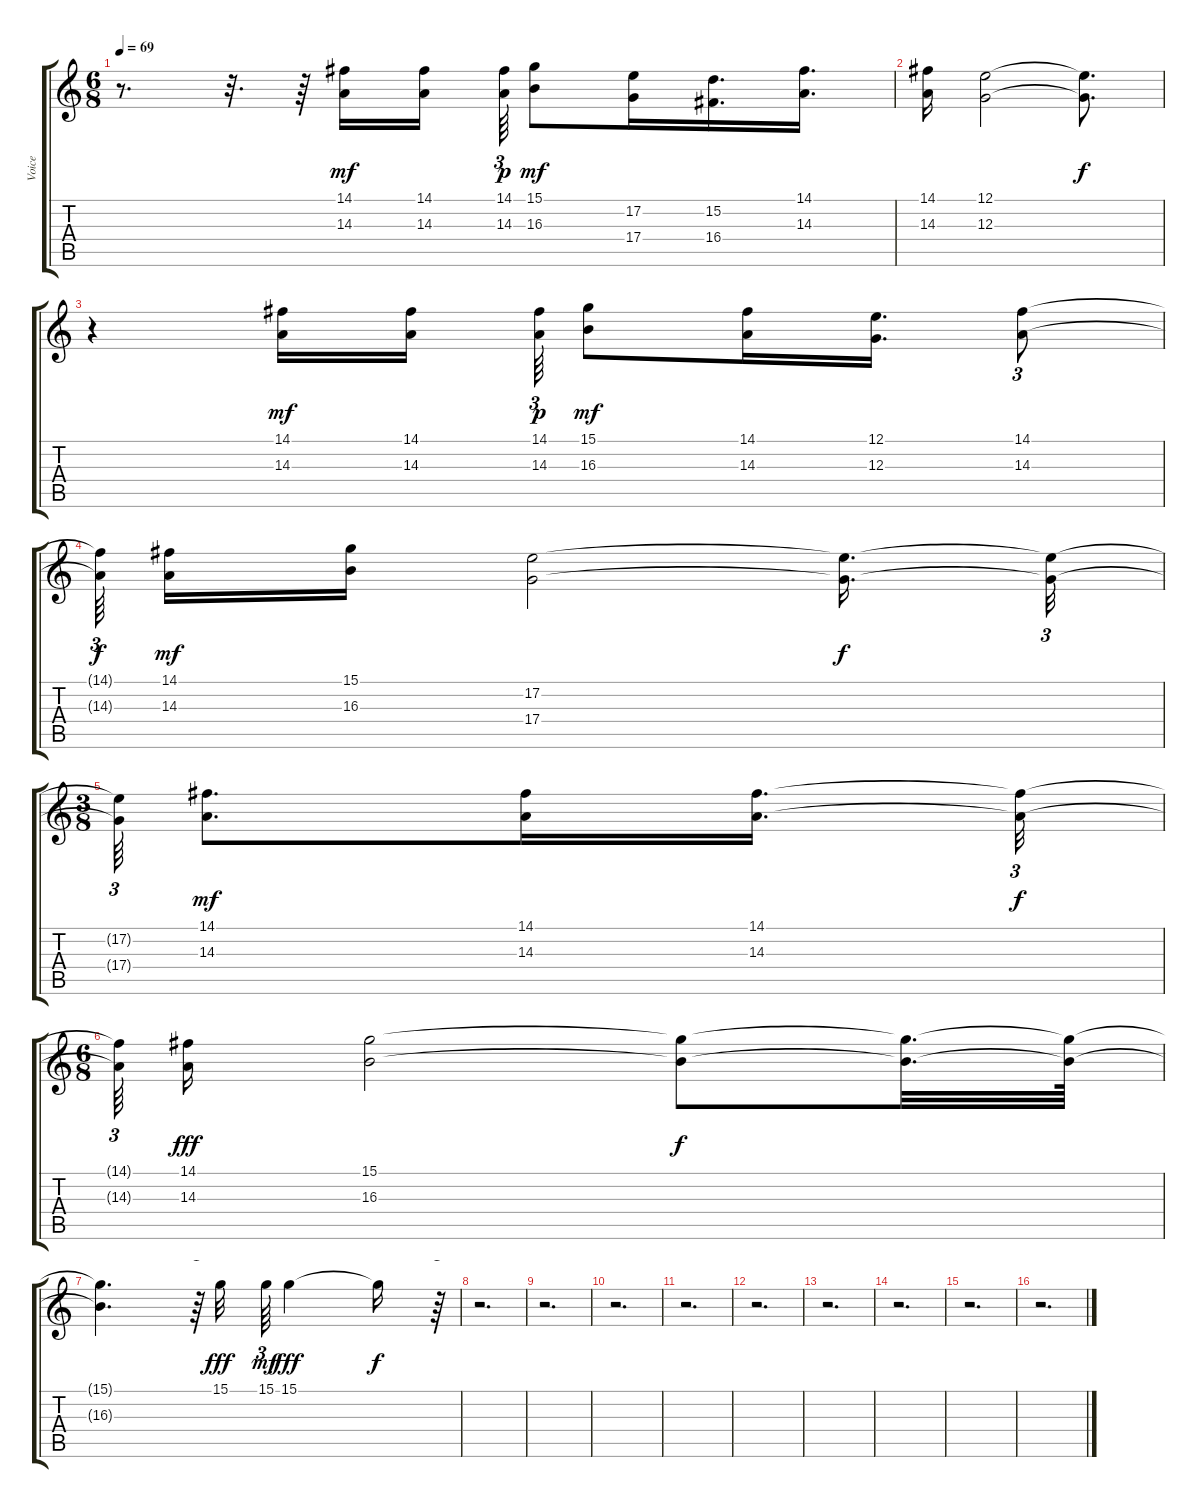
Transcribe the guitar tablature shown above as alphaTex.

\track ("Voice" "Voice") {instrument pad1newage}
\staff {score tabs}
\tuning (E4 B3 G3 D3 A2 E2) {hide}
\ts (6 8)
\tempo 69
\clef g2
\ks c
r.8{d dy f} r.32{d} r.64 (14.1 14.3).16{dy mf} (14.1 14.3).16 (14.1 14.3).64{tu (3 2) dy p} (15.1 16.3).8{dy mf} (17.2 17.4).16 (15.2 16.4).16{d} (14.1 14.3).16{d} |
(14.1 14.3).16 (12.1 12.3).2 (12.1{t} 12.3{t}).8{d dy f} |
r.4 (14.1 14.3).16{dy mf} (14.1 14.3).16 (14.1 14.3).64{tu (3 2) dy p} (15.1 16.3).8{dy mf} (14.1 14.3).16 (12.1 12.3).16{d} (14.1 14.3).8{tu (3 2)} |
(14.1{t} 14.3{t}).64{tu (3 2) dy f beam splitsecondary} (14.1 14.3).16{dy mf} (15.1 16.3).16 (17.2 17.4).2 (17.2{t} 17.4{t}).16{d dy f} (17.2{t} 17.4{t}).32{tu (3 2)} |
\ts (3 8)
(17.2{t} 17.4{t}).64{tu (3 2)} (14.1 14.3).8{d dy mf} (14.1 14.3).16 (14.1 14.3).16{d} (14.1{t} 14.3{t}).32{tu (3 2) dy f} |
\ts (6 8)
(14.1{t} 14.3{t}).64{tu (3 2)} (14.1 14.3).16{dy fff} (15.1 16.3).2 (15.1{t} 16.3{t}).8{dy f} (15.1{t} 16.3{t}).32{d} (15.1{t} 16.3{t}).64 |
(15.1{t} 16.3{t}).4{d} r.64{tu (3 2)} 15.1.32{dy fff} 15.1.64{tu (3 2) dy mf} 15.1.4{dy fff} 15.1{t}.16{dy f} r.64{tu (3 2)} |
r.2{d} |
r.2{d} |
r.2{d} |
r.2{d} |
r.2{d} |
r.2{d} |
r.2{d} |
r.2{d} |
r.2{d}
